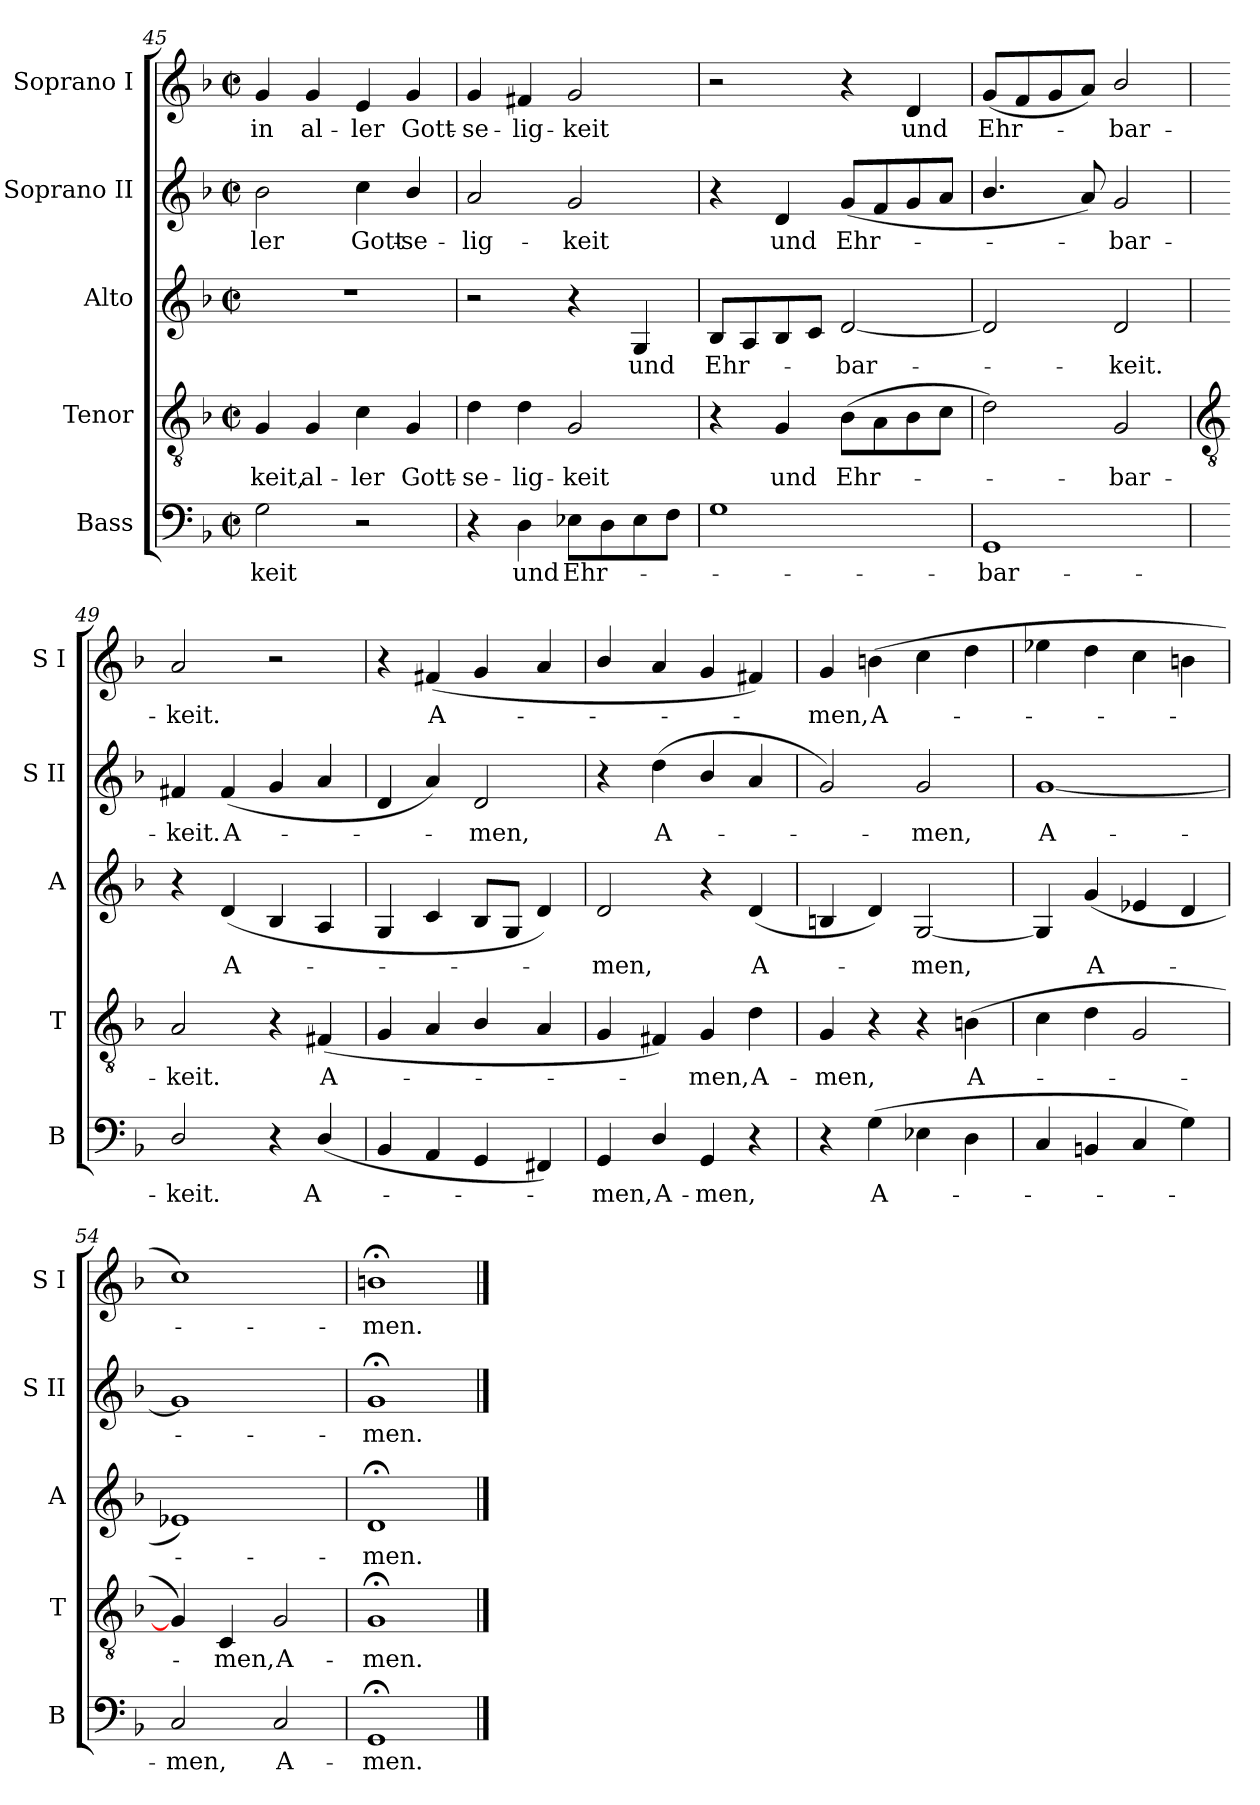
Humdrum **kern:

**kern	**text	**kern	**text	**kern	**text	**kern	**text	**kern	**text
*part5	*part5	*part4	*part4	*part3	*part3	*part2	*part2	*part1	*part1
*staff5	*staff5	*staff4	*staff4	*staff3	*staff3	*staff2	*staff2	*staff1	*staff1
*I"Bass	*	*I"Tenor	*	*I"Alto	*	*I"Soprano II	*	*I"Soprano I	*
*I'B	*	*I'T	*	*I'A	*	*I'S II	*	*I'S I	*
*clefF4	*	*clefGv2	*	*clefG2	*	*clefG2	*	*clefG2	*
*k[b-]	*	*k[b-]	*	*k[b-]	*	*k[b-]	*	*k[b-]	*
*F:	*	*F:	*	*F:	*	*F:	*	*F:	*
*M2/2	*	*M2/2	*	*M2/2	*	*M2/2	*	*M2/2	*
*met(c|)	*	*met(c|)	*	*met(c|)	*	*met(c|)	*	*met(c|)	*
=45	=45	=45	=45	=45	=45	=45	=45	=45	=45
!	!LO:LY:b	!	!LO:LY:b	!	!	!	!LO:LY:b	!	!LO:LY:b
2G	-keit	4G	-keit,	1r	.	2b-	-ler	4g	in
!	!	!	!LO:LY:b	!	!	!	!	!	!LO:LY:b
.	.	4G	al-	.	.	.	.	4g	al-
!	!	!	!LO:LY:b	!	!	!	!LO:LY:b	!	!LO:LY:b
2r	.	4c	-ler	.	.	4cc	Gott-	4e	-ler
!	!	!	!LO:LY:b	!	!	!	!LO:LY:b	!	!LO:LY:b
.	.	4G	Gott-	.	.	4b-/	-se-	4g	Gott-
=46	=46	=46	=46	=46	=46	=46	=46	=46	=46
!	!	!	!LO:LY:b	!	!	!	!LO:LY:b	!	!LO:LY:b
4r	.	4d	-se-	2r	.	2a	-lig-	4g	-se-
!	!LO:LY:b	!	!LO:LY:b	!	!	!	!	!	!LO:LY:b
4D	und	4d	-lig-	.	.	.	.	4f#X	-lig-
!	!LO:LY:b	!	!LO:LY:b	!	!	!	!LO:LY:b	!	!LO:LY:b
8E-XL	Ehr-	2G	-keit	4r	.	2g	-keit	2g	-keit
8D	.	.	.	.	.	.	.	.	.
!	!	!	!	!	!LO:LY:b	!	!	!	!
8E-	.	.	.	4G	und	.	.	.	.
8FJ	.	.	.	.	.	.	.	.	.
=47	=47	=47	=47	=47	=47	=47	=47	=47	=47
!	!	!	!	!	!LO:LY:b	!	!	!	!
1G	.	4r	.	8B-L	Ehr-	4r	.	2r	.
.	.	.	.	8A	.	.	.	.	.
!	!	!	!LO:LY:b	!	!	!	!LO:LY:b	!	!
.	.	4G	und	8B-	.	4d	und	.	.
.	.	.	.	8cJ	.	.	.	.	.
!	!	!	!LO:LY:b	!	!LO:LY:b	!	!LO:LY:b	!	!
.	.	(>8B-L	Ehr-	[2d	bar-	(<8gL	Ehr-	4r	.
.	.	8A	.	.	.	8f	.	.	.
!	!	!	!	!	!	!	!	!	!LO:LY:b
.	.	8B-	.	.	.	8g	.	4d	und
.	.	8cJ	.	.	.	8aJ	.	.	.
=48	=48	=48	=48	=48	=48	=48	=48	=48	=48
!	!LO:LY:b	!	!	!	!	!	!	!	!LO:LY:b
1GG	bar-	2d)	.	2d]	.	4.b-/	.	(<8gL	Ehr-
.	.	.	.	.	.	.	.	8f	.
.	.	.	.	.	.	.	.	8g	.
.	.	.	.	.	.	8a)	.	8aJ)	.
!	!	!	!LO:LY:b	!	!LO:LY:b	!	!LO:LY:b	!	!LO:LY:b
.	.	2G	bar-	2d	keit.	2g	bar-	2b-/	bar-
!!LO:LB:g=z
=49	=49	=49	=49	=49	=49	=49	=49	=49	=49
*	*	*clefGv2	*	*	*	*	*	*	*
!	!LO:LY:b	!	!LO:LY:b	!	!	!	!LO:LY:b	!	!LO:LY:b
2D/	-keit.	2A	-keit.	4r	.	4f#X	-keit.	2a	-keit.
!	!	!	!	!	!LO:LY:b	!	!LO:LY:b	!	!
.	.	.	.	(<4d	A-	(<4f#	A-	.	.
4r	.	4r	.	4B-	.	4g	.	2r	.
!	!LO:LY:b	!	!LO:LY:b	!	!	!	!	!	!
(<4D/	A-	(<4F#X	A-	4A	.	4a	.	.	.
=50	=50	=50	=50	=50	=50	=50	=50	=50	=50
4BB-	.	4G	.	4G	.	4d	.	4r	.
!	!	!	!	!	!	!	!	!	!LO:LY:b
4AA	.	4A	.	4c	.	4a)	.	(<4f#X	A-
!	!	!	!	!	!	!	!LO:LY:b	!	!
4GG	.	4B-/	.	8B-L	.	2d	men,	4g	.
.	.	.	.	8GJ	.	.	.	.	.
4FF#X)	.	4A	.	4d)	.	.	.	4a	.
=51	=51	=51	=51	=51	=51	=51	=51	=51	=51
!	!LO:LY:b	!	!	!	!LO:LY:b	!	!	!	!
4GG	men,	4G	.	2d	men,	4r	.	4b-/	.
!	!LO:LY:b	!	!	!	!	!	!LO:LY:b	!	!
4D/	A-	4F#X)	.	.	.	(<4dd	A-	4a	.
!	!LO:LY:b	!	!LO:LY:b	!	!	!	!	!	!
4GG	-men,	4G	men,	4r	.	4b-/	.	4g	.
!	!	!	!LO:LY:b	!	!LO:LY:b	!	!	!	!
4r	.	4d	A-	(<4d	A-	4a	.	4f#X)	.
=52	=52	=52	=52	=52	=52	=52	=52	=52	=52
!	!	!	!LO:LY:b	!	!	!	!	!	!LO:LY:b
4r	.	4G	-men,	4Bn	.	2g)	.	4g	men,
!	!LO:LY:b	!	!	!	!	!	!	!	!LO:LY:b
(>4G	A-	4r	.	4d)	.	.	.	(>4bn	A-
!	!	!	!	!	!LO:LY:b	!	!LO:LY:b	!	!
4E-X	.	4r	.	[2G	men,	2g	men,	4cc	.
!	!	!	!LO:LY:b	!	!	!	!	!	!
4D	.	(>4Bn	A-	.	.	.	.	4dd	.
=53	=53	=53	=53	=53	=53	=53	=53	=53	=53
!	!	!	!	!	!	!	!LO:LY:b	!	!
4C	.	4c	.	4G]	.	[1g	A-	4ee-X	.
!	!	!	!	!	!LO:LY:b	!	!	!	!
4BBn	.	4d	.	(<4g	A-	.	.	4dd	.
4C	.	2G	.	4e-X	.	.	.	4cc	.
4G)	.	.	.	4d	.	.	.	4bn	.
=54	=54	=54	=54	=54	=54	=54	=54	=54	=54
!	!LO:LY:b	!	!	!	!	!	!	!	!
2C	men,	4G])	.	1e-X)	.	1g]	.	1cc)	.
!	!	!	!LO:LY:b	!	!	!	!	!	!
.	.	4C	men,	.	.	.	.	.	.
!	!LO:LY:b	!	!LO:LY:b	!	!	!	!	!	!
2C	A-	2G	A-	.	.	.	.	.	.
=55	=55	=55	=55	=55	=55	=55	=55	=55	=55
!	!LO:LY:b	!	!LO:LY:b	!	!LO:LY:b	!	!LO:LY:b	!	!LO:LY:b
1GG;<	-men.	1G;<	-men.	1d;<	men.	1g;<	men.	1bn;<	men.
==	==	==	==	==	==	==	==	==	==
*-	*-	*-	*-	*-	*-	*-	*-	*-	*-
